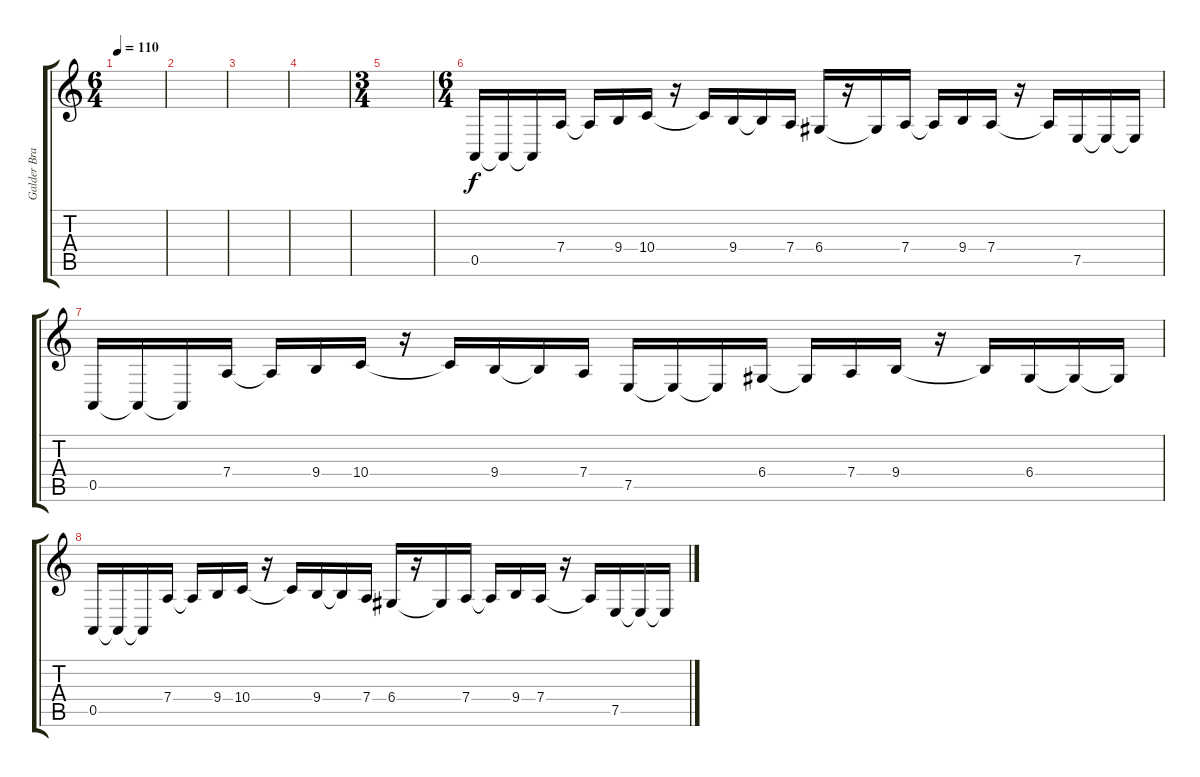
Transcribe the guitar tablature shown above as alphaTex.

\track ("Galder Brass Section" "Galder Bra") {instrument brasssection}
\staff {score tabs}
\tuning (E4 B3 G3 D3 A2 E2) {hide}
\ts (6 4)
\tempo 110
\clef g2
\ks c
|
|
|
|
\ts (3 4)
|
\ts (6 4)
0.5.16{instrument brasssection} 0.5{t}.16 0.5{t}.16 7.4.16 7.4{t}.16 9.4.16 10.4.16 r.16 10.4{t}.16 9.4.16 9.4{t}.16 7.4.16 6.4.16 r.16 6.4{t}.16 7.4.16 7.4{t}.16 9.4.16 7.4.16 r.16 7.4{t}.16 7.5.16 7.5{t}.16 7.5{t}.16 |
0.5.16 0.5{t}.16 0.5{t}.16 7.4.16 7.4{t}.16 9.4.16 10.4.16 r.16 10.4{t}.16 9.4.16 9.4{t}.16 7.4.16 7.5.16 7.5{t}.16 7.5{t}.16 6.4.16 6.4{t}.16 7.4.16 9.4.16 r.16 9.4{t}.16 6.4.16 6.4{t}.16 6.4{t}.16 |
0.5.16 0.5{t}.16 0.5{t}.16 7.4.16 7.4{t}.16 9.4.16 10.4.16 r.16 10.4{t}.16 9.4.16 9.4{t}.16 7.4.16 6.4.16 r.16 6.4{t}.16 7.4.16 7.4{t}.16 9.4.16 7.4.16 r.16 7.4{t}.16 7.5.16 7.5{t}.16 7.5{t}.16
